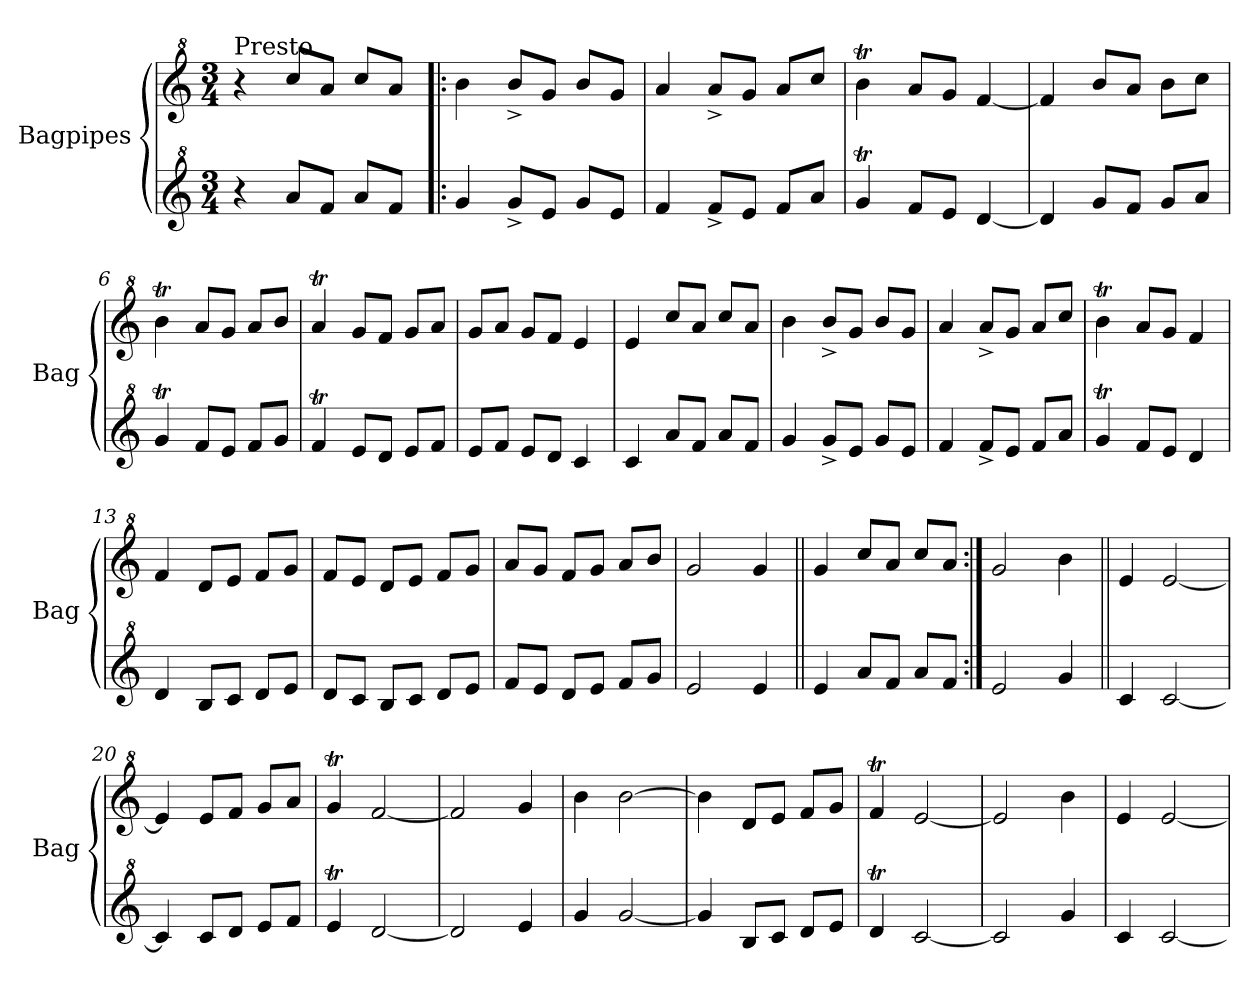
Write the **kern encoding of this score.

**kern	**kern
*part2	*part1
*staff2	*staff1
*I"Bagpipes	*I"Bagpipes
*I'Bag	*I'Bag
*clefG^2	*clefG^2
*k[]	*k[]
*C:	*C:
*M3/4	*M3/4
=1	=1
!	!LO:TX:a:t=Presto
4r	4r
8aa/L	8ccc/L
8ff/J	8aa/J
8aa/L	8ccc/L
8ff/J	8aa/J
=2!|:	=2!|:
4gg/	4bb\
8gg^/L	8bb^/L
8ee/J	8gg/J
8gg/L	8bb/L
8ee/J	8gg/J
=3	=3
4ff/	4aa/
8ff^/L	8aa^/L
8ee/J	8gg/J
8ff/L	8aa/L
8aa/J	8ccc/J
=4	=4
4ggT/	4bbt\
8ff/L	8aa/L
8ee/J	8gg/J
[4dd/	[4ff/
=5	=5
4dd/]	4ff/]
8gg/L	8bb/L
8ff/J	8aa/J
8gg/L	8bb\L
8aa/J	8ccc\J
=6	=6
4ggT/	4bbt\
8ff/L	8aa/L
8ee/J	8gg/J
8ff/L	8aa/L
8gg/J	8bb/J
=7	=7
4ffT/	4aaT/
8ee/L	8gg/L
8dd/J	8ff/J
8ee/L	8gg/L
8ff/J	8aa/J
=8	=8
8ee/L	8gg/L
8ff/J	8aa/J
8ee/L	8gg/L
8dd/J	8ff/J
4cc/	4ee/
!!LO:LB:g=z
=9	=9
4cc/	4ee/
8aa/L	8ccc/L
8ff/J	8aa/J
8aa/L	8ccc/L
8ff/J	8aa/J
=10	=10
4gg/	4bb\
8gg^/L	8bb^/L
8ee/J	8gg/J
8gg/L	8bb/L
8ee/J	8gg/J
=11	=11
4ff/	4aa/
8ff^/L	8aa^/L
8ee/J	8gg/J
8ff/L	8aa/L
8aa/J	8ccc/J
=12	=12
4ggT/	4bbt\
8ff/L	8aa/L
8ee/J	8gg/J
4dd/	4ff/
=13	=13
4dd/	4ff/
8b/L	8dd/L
8cc/J	8ee/J
8dd/L	8ff/L
8ee/J	8gg/J
=14	=14
8dd/L	8ff/L
8cc/J	8ee/J
8b/L	8dd/L
8cc/J	8ee/J
8dd/L	8ff/L
8ee/J	8gg/J
=15	=15
8ff/L	8aa/L
8ee/J	8gg/J
8dd/L	8ff/L
8ee/J	8gg/J
8ff/L	8aa/L
8gg/J	8bb/J
=16	=16
2ee/	2gg/
4ee/	4gg/
=17||	=17||
4ee/	4gg/
8aa/L	8ccc/L
8ff/J	8aa/J
8aa/L	8ccc/L
8ff/J	8aa/J
!!LO:LB:g=z
=18:|!	=18:|!
2ee/	2gg/
4gg/	4bb\
=19||	=19||
4cc/	4ee/
[2cc/	[2ee/
=20	=20
4cc/]	4ee/]
8cc/L	8ee/L
8dd/J	8ff/J
8ee/L	8gg/L
8ff/J	8aa/J
=21	=21
4eet/	4ggT/
[2dd/	[2ff/
=22	=22
2dd/]	2ff/]
4ee/	4gg/
=23	=23
4gg/	4bb\
[2gg/	[2bb\
=24	=24
4gg/]	4bb\]
8b/L	8dd/L
8cc/J	8ee/J
8dd/L	8ff/L
8ee/J	8gg/J
=25	=25
4ddT/	4ffT/
[2cc/	[2ee/
=26	=26
2cc/]	2ee/]
4gg/	4bb\
=27	=27
4cc/	4ee/
[2cc/	[2ee/
=	=
*-	*-
